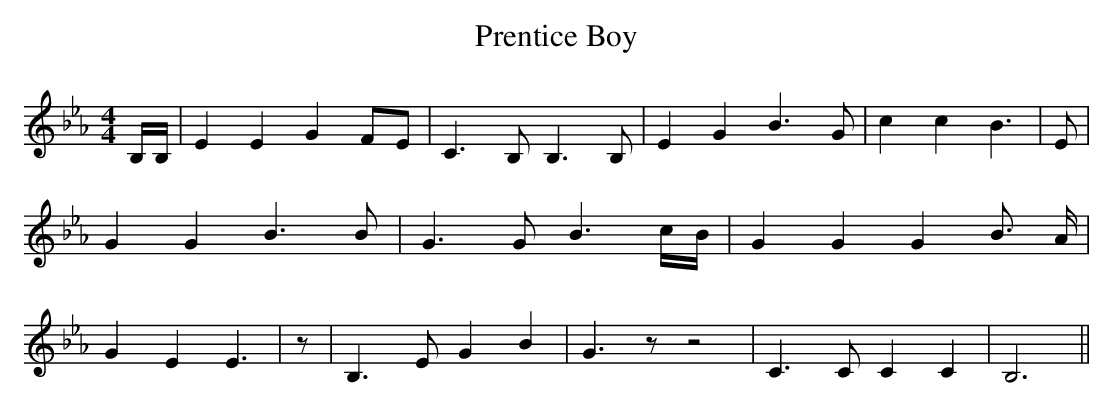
X:1
T:Prentice Boy
M:4/4
L:1/4
K:Eb
 B,/4B,/4| E E G F/2E/2| C3/2 B,/2 B,3/2 B,/2| E G B3/2 G/2| c c B3/2|\
 E/2| G G B3/2 B/2| G3/2 G/2 B3/2 c/4B/4| G G G B3/4 A/4| G E E3/2|\
 z/2| B,3/2 E/2 G B| G3/2 z/2 z2| C3/2 C/2 C C| B,3||
